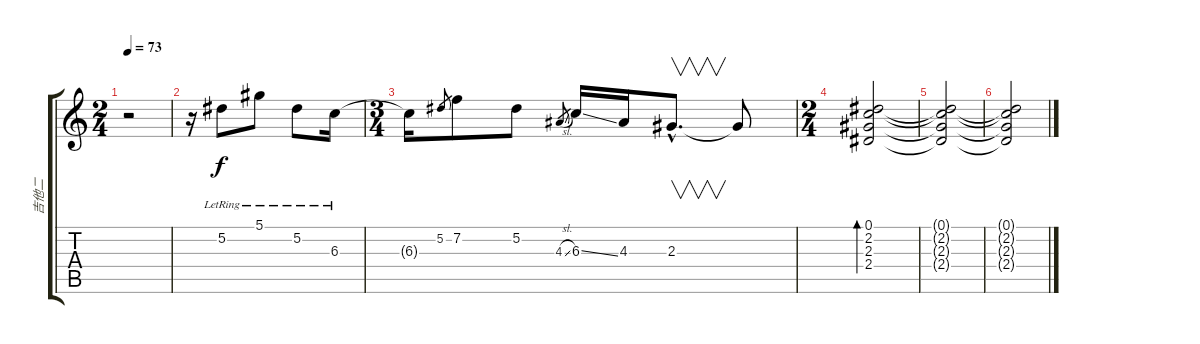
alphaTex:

\track ("吉他二" "吉他二") {instrument overdrivenguitar}
\staff {score tabs}
\tuning (Eb4 Bb3 Gb3 Db3 Ab2 Eb2) {hide}
\ts (2 4)
\tempo 73
\clef g2
\ks c
r.2{dy f} |
r.16 5.2{lr}.8 5.1{lr}.8 5.2{lr}.8 6.3{lr}.16 |
\ts (3 4)
6.3{t}.16 5.2.8{gr} 7.2.8 5.2.8 4.3{sl}.8{gr} 6.3{ss}.16 4.3.16 2.3{hac}.8{v d} 2.3{t}.8 |
\ts (2 4)
(0.1 2.2 2.3 2.4).2{bd 240 volume 2} |
(0.1{t} 2.2{t} 2.3{t} 2.4{t}).2 |
(0.1{t} 2.2{t} 2.3{t} 2.4{t}).2
